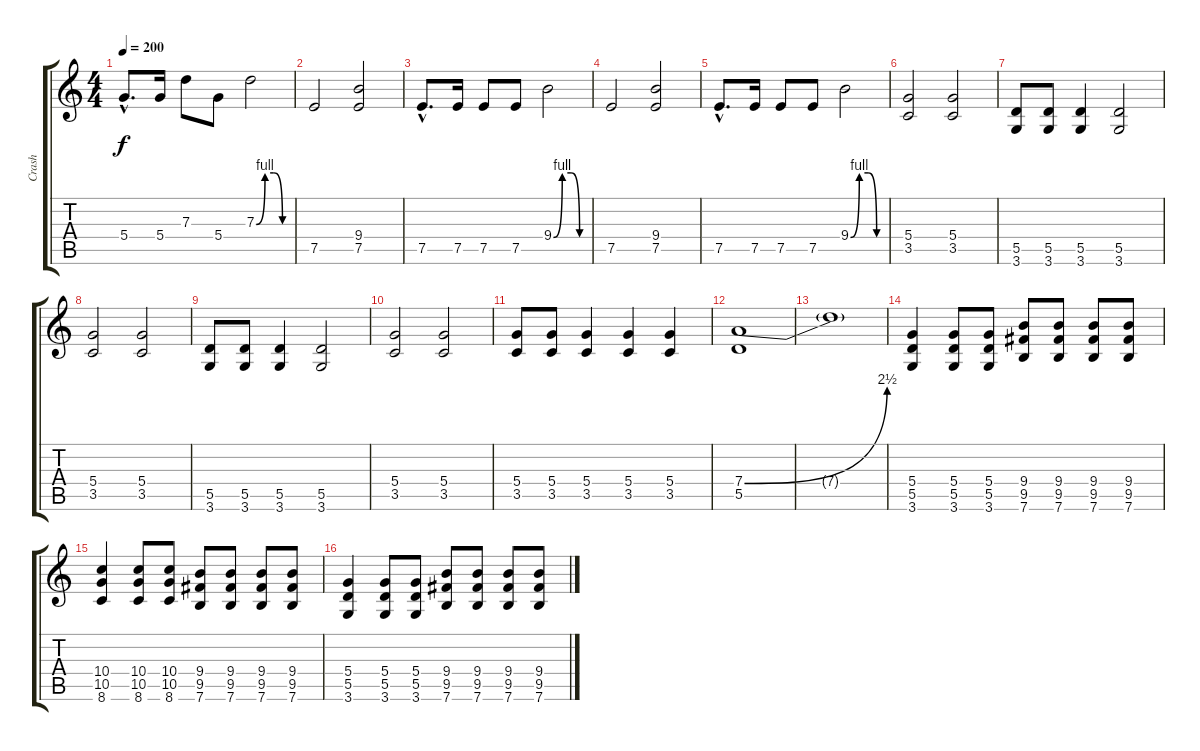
\track ("Crash" "Crash") {instrument distortionguitar}
\staff {score tabs}
\tuning (E4 B3 G3 D3 A2 E2) {hide}
\ts (4 4)
\tempo 200
\clef g2
\ks c
5.4{hac}.8{d dy f} 5.4.16 7.3.8 5.4.8 7.3{be (custom 0 0 15 4 30 4 45 0 60 0)}.2 |
7.5.2 (9.4 7.5).2 |
7.5{hac}.8{d} 7.5.16 7.5.8 7.5.8 9.4{be (custom 0 0 15 4 30 4 45 0 60 0)}.2 |
7.5.2 (9.4 7.5).2 |
7.5{hac}.8{d} 7.5.16 7.5.8 7.5.8 9.4{be (custom 0 0 15 4 30 4 45 0 60 0)}.2 |
(5.4 3.5).2 (5.4 3.5).2 |
(5.5 3.6).8 (5.5 3.6).8 (5.5 3.6).4 (5.5 3.6).2 |
(5.4 3.5).2 (5.4 3.5).2 |
(5.5 3.6).8 (5.5 3.6).8 (5.5 3.6).4 (5.5 3.6).2 |
(5.4 3.5).2 (5.4 3.5).2 |
(5.4 3.5).8 (5.4 3.5).8 (5.4 3.5).4 (5.4 3.5).4 (5.4 3.5).4 |
(7.4{be (bend 0 0 60 10)} 5.5).1 |
7.4{t}.1 |
(5.4 5.5 3.6).4 (5.4 5.5 3.6).8 (5.4 5.5 3.6).8 (9.4 9.5 7.6).8 (9.4 9.5 7.6).8 (9.4 9.5 7.6).8 (9.4 9.5 7.6).8 |
(10.4 10.5 8.6).4 (10.4 10.5 8.6).8 (10.4 10.5 8.6).8 (9.4 9.5 7.6).8 (9.4 9.5 7.6).8 (9.4 9.5 7.6).8 (9.4 9.5 7.6).8 |
(5.4 5.5 3.6).4 (5.4 5.5 3.6).8 (5.4 5.5 3.6).8 (9.4 9.5 7.6).8 (9.4 9.5 7.6).8 (9.4 9.5 7.6).8 (9.4 9.5 7.6).8
